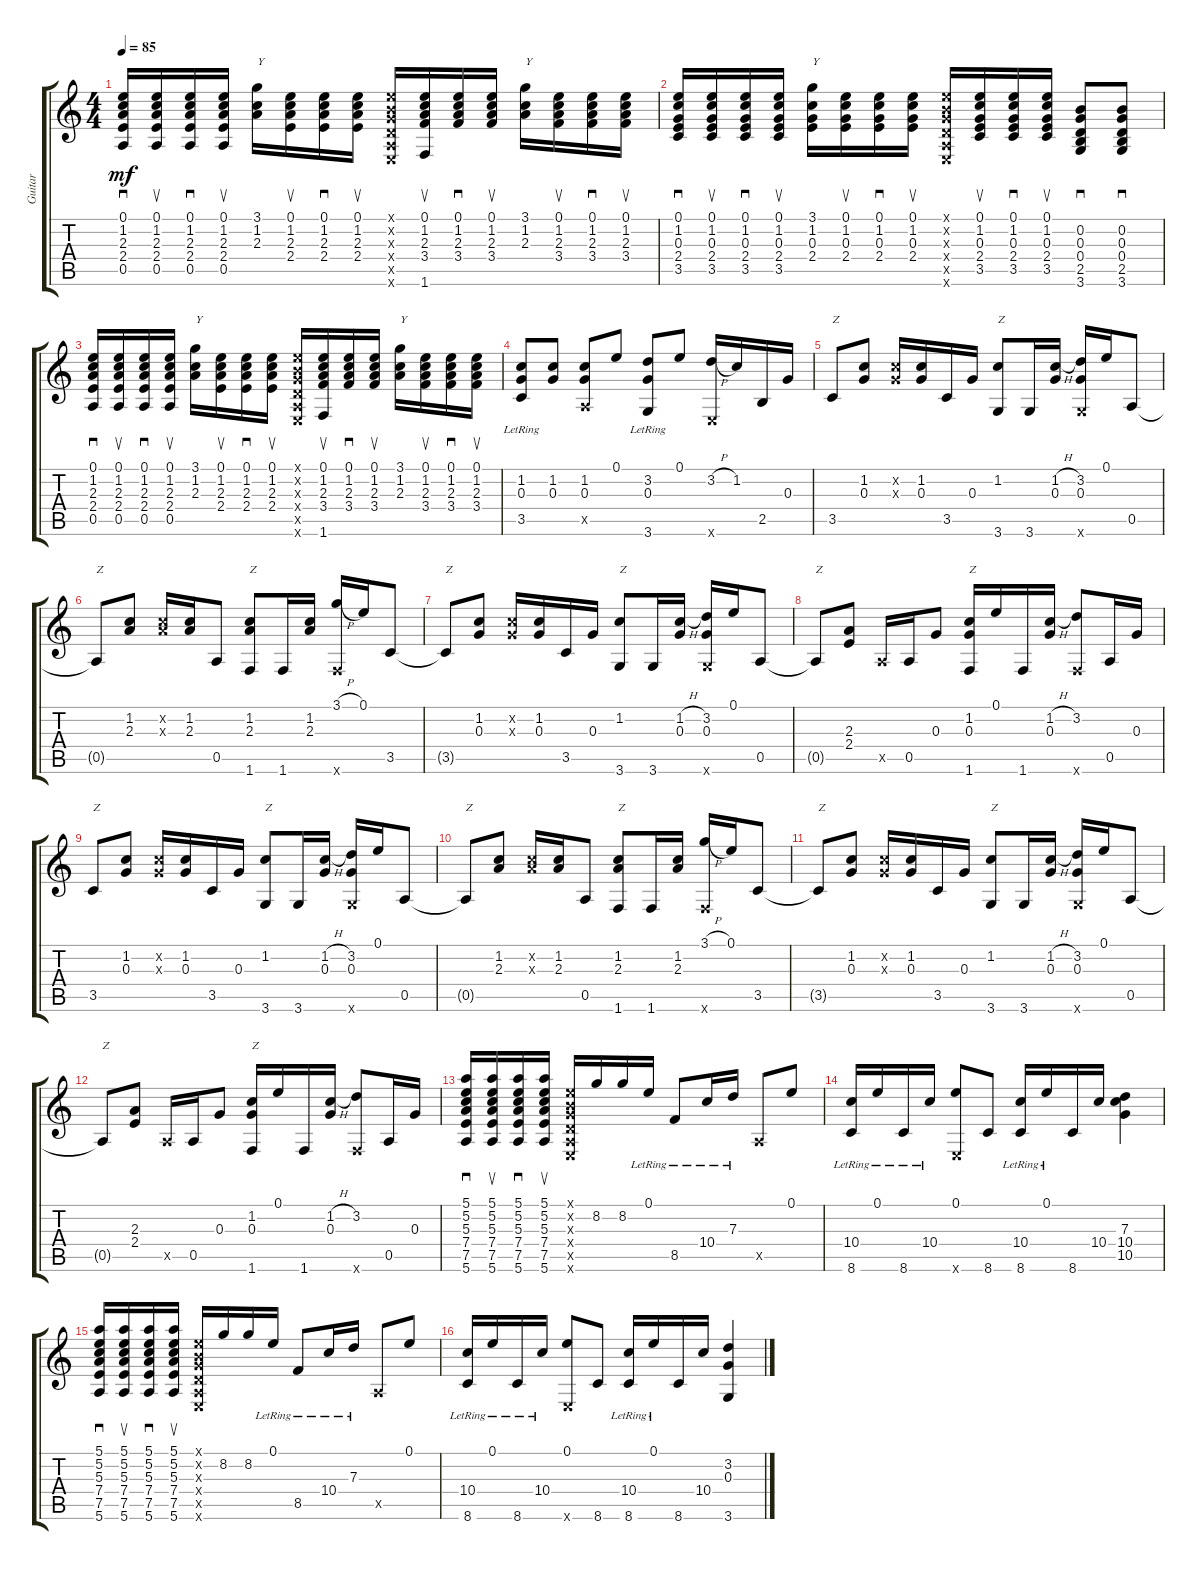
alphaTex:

\track ("Guitar" "Guitar") {instrument acousticguitarnylon}
\staff {score tabs}
\tuning (E4 B3 G3 D3 A2 E2) {hide}
\ts (4 4)
\tempo 85
\clef g2
\ks c
(0.1 1.2 2.3 2.4 0.5).16{sd dy mf} (0.1 1.2 2.3 2.4 0.5).16{su} (0.1 1.2 2.3 2.4 0.5).16{sd} (0.1 1.2 2.3 2.4 0.5).16{su} (3.1 1.2 2.3).16{txt "Y"} (0.1 1.2 2.3 2.4).16{su} (0.1 1.2 2.3 2.4).16{sd} (0.1 1.2 2.3 2.4).16{su} (0.1{x} 0.2{x} 0.3{x} 0.4{x} 0.5{x} 0.6{x}).16 (0.1 1.2 2.3 3.4 1.6).16{su} (0.1 1.2 2.3 3.4).16{sd} (0.1 1.2 2.3 3.4).16{su} (3.1 1.2 2.3).16{txt "Y"} (0.1 1.2 2.3 3.4).16{su} (0.1 1.2 2.3 3.4).16{sd} (0.1 1.2 2.3 3.4).16{su} |
(0.1 1.2 0.3 2.4 3.5).16{sd} (0.1 1.2 0.3 2.4 3.5).16{su} (0.1 1.2 0.3 2.4 3.5).16{sd} (0.1 1.2 0.3 2.4 3.5).16{su} (3.1 1.2 0.3 2.4).16{txt "Y"} (0.1 1.2 0.3 2.4).16{su} (0.1 1.2 0.3 2.4).16{sd} (0.1 1.2 0.3 2.4).16{su} (0.1{x} 0.2{x} 0.3{x} 0.4{x} 0.5{x} 0.6{x}).16 (0.1 1.2 0.3 2.4 3.5).16{su} (0.1 1.2 0.3 2.4 3.5).16{sd} (0.1 1.2 0.3 2.4 3.5).16{su} (0.2 0.3 0.4 2.5 3.6).8{sd} (0.2 0.3 0.4 2.5 3.6).8{sd} |
(0.1 1.2 2.3 2.4 0.5).16{sd} (0.1 1.2 2.3 2.4 0.5).16{su} (0.1 1.2 2.3 2.4 0.5).16{sd} (0.1 1.2 2.3 2.4 0.5).16{su} (3.1 1.2 2.3).16{txt "Y"} (0.1 1.2 2.3 2.4).16{su} (0.1 1.2 2.3 2.4).16{sd} (0.1 1.2 2.3 2.4).16{su} (0.1{x} 0.2{x} 0.3{x} 0.4{x} 0.5{x} 0.6{x}).16 (0.1 1.2 2.3 3.4 1.6).16{su} (0.1 1.2 2.3 3.4).16{sd} (0.1 1.2 2.3 3.4).16{su} (3.1 1.2 2.3).16{txt "Y"} (0.1 1.2 2.3 3.4).16{su} (0.1 1.2 2.3 3.4).16{sd} (0.1 1.2 2.3 3.4).16{su} |
(1.2 0.3 3.5{lr}).8 (1.2 0.3).8 (1.2 0.3 0.5{x}).8 0.1.8 (3.2 0.3 3.6{lr}).8 0.1.8 (3.2{h} 0.6{x}).16 1.2.16 2.5.16 0.3.16 |
3.5.8{txt "Z"} (1.2 0.3).8 (1.2{x} 0.3{x}).16 (1.2 0.3).16 3.5.16 0.3.16 (1.2 3.6).8{txt "Z"} 3.6.16 (1.2{h} 0.3).16 (3.2 0.3 3.6{x}).16 0.1.16 0.5.8 |
0.5{t}.8{txt "Z"} (1.2 2.3).8 (1.2{x} 2.3{x}).16 (1.2 2.3).16 0.5.8 (1.2 2.3 1.6).8{txt "Z"} 1.6.16 (1.2 2.3).16 (3.1{h} 1.6{x}).16 0.1.16 3.5.8 |
3.5{t}.8{txt "Z"} (1.2 0.3).8 (1.2{x} 0.3{x}).16 (1.2 0.3).16 3.5.16 0.3.16 (1.2 3.6).8{txt "Z"} 3.6.16 (1.2{h} 0.3).16 (3.2 0.3 3.6{x}).16 0.1.16 0.5.8 |
0.5{t}.8{txt "Z"} (2.3 2.4).8 0.5{x}.16 0.5.16 0.3.8 (1.2 0.3 1.6).16{txt "Z"} 0.1.16 1.6.16 (1.2{h} 0.3).16 (3.2 1.6{x}).8 0.5.16 0.3.16 |
3.5.8{txt "Z"} (1.2 0.3).8 (1.2{x} 0.3{x}).16 (1.2 0.3).16 3.5.16 0.3.16 (1.2 3.6).8{txt "Z"} 3.6.16 (1.2{h} 0.3).16 (3.2 0.3 3.6{x}).16 0.1.16 0.5.8 |
0.5{t}.8{txt "Z"} (1.2 2.3).8 (1.2{x} 2.3{x}).16 (1.2 2.3).16 0.5.8 (1.2 2.3 1.6).8{txt "Z"} 1.6.16 (1.2 2.3).16 (3.1{h} 1.6{x}).16 0.1.16 3.5.8 |
3.5{t}.8{txt "Z"} (1.2 0.3).8 (1.2{x} 0.3{x}).16 (1.2 0.3).16 3.5.16 0.3.16 (1.2 3.6).8{txt "Z"} 3.6.16 (1.2{h} 0.3).16 (3.2 0.3 3.6{x}).16 0.1.16 0.5.8 |
0.5{t}.8{txt "Z"} (2.3 2.4).8 0.5{x}.16 0.5.16 0.3.8 (1.2 0.3 1.6).16{txt "Z"} 0.1.16 1.6.16 (1.2{h} 0.3).16 (3.2 1.6{x}).8 0.5.16 0.3.16 |
(5.1 5.2 5.3 7.4 7.5 5.6).16{sd} (5.1 5.2 5.3 7.4 7.5 5.6).16{su} (5.1 5.2 5.3 7.4 7.5 5.6).16{sd} (5.1 5.2 5.3 7.4 7.5 5.6).16{su} (0.1{x} 0.2{x} 0.3{x} 0.4{x} 0.5{x} 0.6{x}).16 8.2.16 8.2.16 0.1{lr}.16 8.5{lr}.8 10.4{lr}.16 7.3{lr}.16 0.5{x}.8 0.1.8 |
(10.4{lr} 8.6{lr}).16 0.1{lr}.16 8.6{lr}.16 10.4{lr}.16 (0.1 0.6{x}).8 8.6.8 (10.4{lr} 8.6{lr}).16 0.1{lr}.16 8.6.16 10.4.16 (7.3 10.4 10.5).4 |
(5.1 5.2 5.3 7.4 7.5 5.6).16{sd} (5.1 5.2 5.3 7.4 7.5 5.6).16{su} (5.1 5.2 5.3 7.4 7.5 5.6).16{sd} (5.1 5.2 5.3 7.4 7.5 5.6).16{su} (0.1{x} 0.2{x} 0.3{x} 0.4{x} 0.5{x} 0.6{x}).16 8.2.16 8.2.16 0.1{lr}.16 8.5{lr}.8 10.4{lr}.16 7.3{lr}.16 0.5{x}.8 0.1.8 |
(10.4{lr} 8.6{lr}).16 0.1{lr}.16 8.6{lr}.16 10.4{lr}.16 (0.1 0.6{x}).8 8.6.8 (10.4{lr} 8.6{lr}).16 0.1{lr}.16 8.6.16 10.4.16 (3.2 0.3 3.6).4
